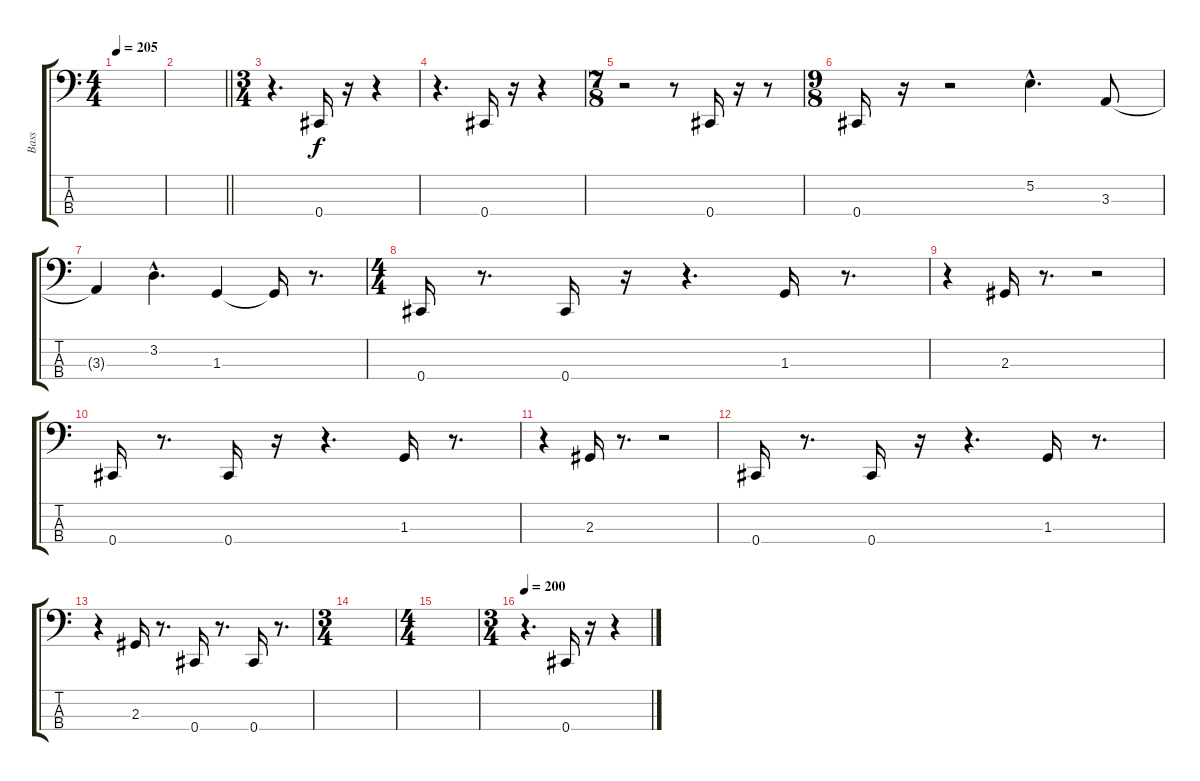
\track ("Bass" "Bass") {instrument electricbassfinger}
\staff {score tabs}
\tuning (E2 B1 Gb1 Db1) {hide}
\ts (4 4)
\tempo 205
\clef f4
\ks c
|
\barLineRight lightlight
|
\ts (3 4)
r.4{d} 0.4.16{dy f} r.16 r.4 |
r.4{d} 0.4.16 r.16 r.4 |
\ts (7 8)
r.2 r.8 0.4.16 r.16 r.8 |
\ts (9 8)
0.4.16 r.16 r.2 5.2{hac}.4{d} 3.3.8 |
3.3{t}.4 3.2{hac}.4{d} 1.3.4 1.3{t}.16 r.8{d} |
\ts (4 4)
0.4.16 r.8{d} 0.4.16 r.16 r.4{d} 1.3.16 r.8{d} |
r.4 2.3.16 r.8{d} r.2 |
0.4.16 r.8{d} 0.4.16 r.16 r.4{d} 1.3.16 r.8{d} |
r.4 2.3.16 r.8{d} r.2 |
0.4.16 r.8{d} 0.4.16 r.16 r.4{d} 1.3.16 r.8{d} |
r.4 2.3.16 r.8{d} 0.4.16 r.8{d} 0.4.16 r.8{d} |
\ts (3 4)
|
\ts (4 4)
|
\ts (3 4)
\tempo 200
r.4{d} 0.4.16 r.16 r.4
